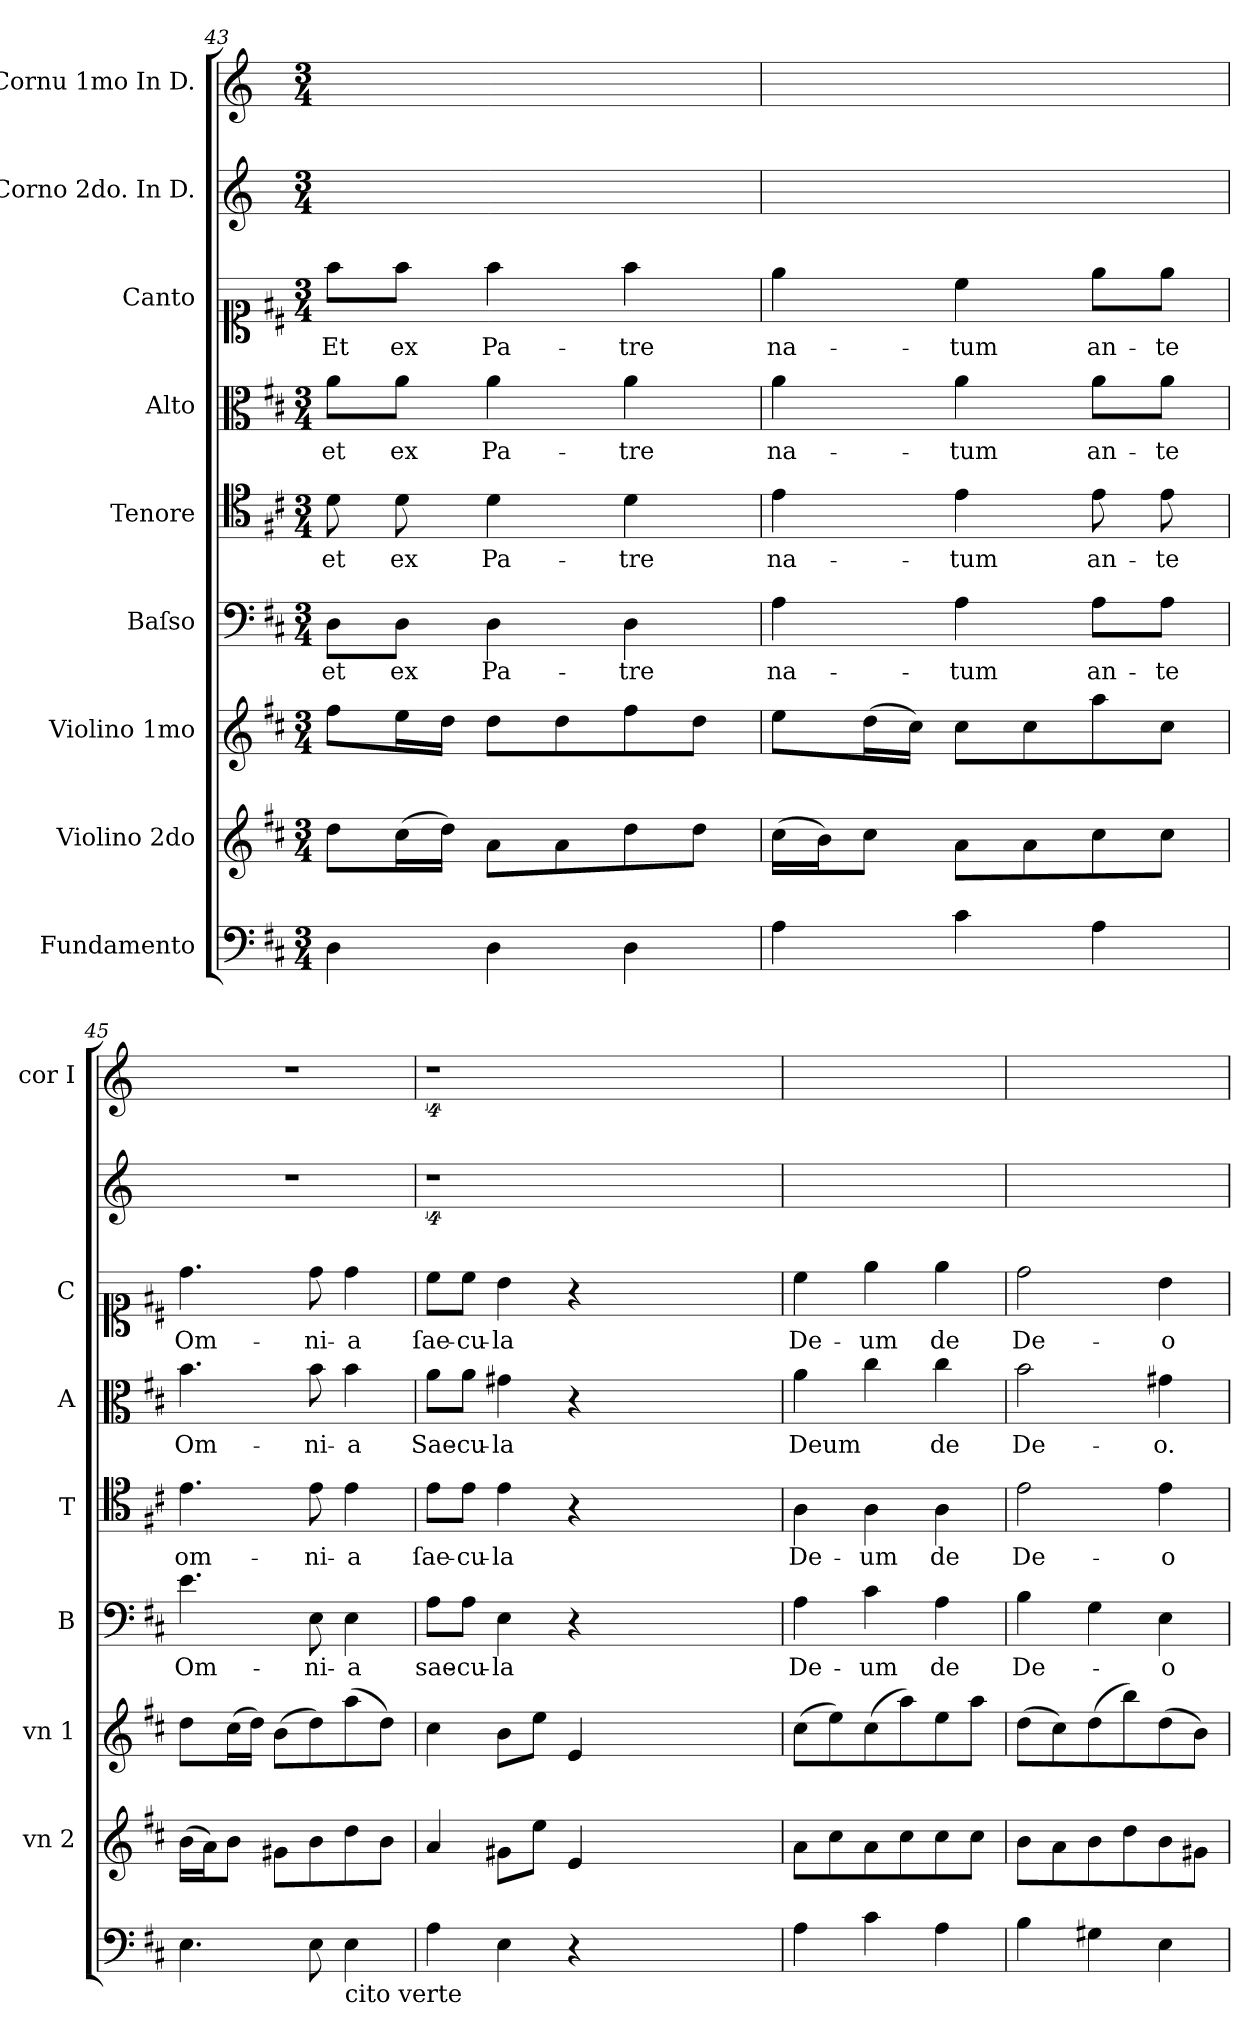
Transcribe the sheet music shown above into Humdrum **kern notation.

**kern	**kern	**kern	**kern	**text	**kern	**text	**kern	**text	**kern	**text	**kern	**kern
*part9	*part8	*part7	*part6	*part6	*part5	*part5	*part4	*part4	*part3	*part3	*part2	*part1
*staff9	*staff8	*staff7	*staff6	*staff6	*staff5	*staff5	*staff4	*staff4	*staff3	*staff3	*staff2	*staff1
*I"Fundamento	*I"Violino 2do	*I"Violino 1mo	*I"Baſso	*	*I"Tenore	*	*I"Alto	*	*I"Canto	*	*I"Corno 2do. In D.	*I"Cornu 1mo In D.
*	*I'vn 2	*I'vn 1	*I'B	*	*I'T	*	*I'A	*	*I'C	*	*	*I'cor I
*clefF4	*clefG2	*clefG2	*clefF4	*	*clefC4	*	*clefC3	*	*clefC1	*	*clefG2	*clefG2
*	*	*	*	*	*	*	*	*	*	*	*ITrd6c10	*ITrd6c10
*k[f#c#]	*k[f#c#]	*k[f#c#]	*k[f#c#]	*	*k[f#c#]	*	*k[f#c#]	*	*k[f#c#]	*	*k[f#c#]	*k[f#c#]
*M3/4	*M3/4	*M3/4	*M3/4	*	*M3/4	*	*M3/4	*	*M3/4	*	*M3/4	*M3/4
=43	=43	=43	=43	=43	=43	=43	=43	=43	=43	=43	=43	=43
4D\	8dd\L	8ff#\L	8D\L	et	8d\	et	8a\L	et	8ff#\L	Et	2.ryy	2.ryy
.	(16cc#\L	16ee\L	8D\J	ex	8d\	ex	8a\J	ex	8ff#\J	ex	.	.
.	16dd\JJ)	16dd\JJ	.	.	.	.	.	.	.	.	.	.
4D\	8a\L	8dd\L	4D\	Pa-	4d\	Pa-	4a\	Pa-	4ff#\	Pa-	.	.
.	8a\	8dd\	.	.	.	.	.	.	.	.	.	.
4D\	8dd\	8ff#\	4D\	-tre	4d\	-tre	4a\	-tre	4ff#\	-tre	.	.
.	8dd\J	8dd\J	.	.	.	.	.	.	.	.	.	.
=44	=44	=44	=44	=44	=44	=44	=44	=44	=44	=44	=44	=44
4A\	(16cc#\LL	8ee\L	4A\	na-	4e\	na-	4a\	na-	4ee\	na-	2.ryy	2.ryy
.	16b\J)	.	.	.	.	.	.	.	.	.	.	.
.	8cc#\J	(16dd\L	.	.	.	.	.	.	.	.	.	.
.	.	16cc#\JJ)	.	.	.	.	.	.	.	.	.	.
4c#\	8a\L	8cc#\L	4A\	-tum	4e\	-tum	4a\	-tum	4cc#\	-tum	.	.
.	8a\	8cc#\	.	.	.	.	.	.	.	.	.	.
4A\	8cc#\	8aa\	8A\L	an-	8e\	an-	8a\L	an-	8ee\L	an-	.	.
.	8cc#\J	8cc#\J	8A\J	-te	8e\	-te	8a\J	-te	8ee\J	-te	.	.
=45	=45	=45	=45	=45	=45	=45	=45	=45	=45	=45	=45	=45
4.E\	(16b\LL	8dd\L	4.e\	Om-	4.e\	om-	4.b\	Om-	4.dd\	Om-	2.r	2.r
.	16a\J)	.	.	.	.	.	.	.	.	.	.	.
.	8b\J	(16cc#\L	.	.	.	.	.	.	.	.	.	.
.	.	16dd\JJ)	.	.	.	.	.	.	.	.	.	.
.	8g#X\L	(8b\L	.	.	.	.	.	.	.	.	.	.
8E\	8b\	8dd\)	8E\	-ni-	8e\	-ni-	8b\	-ni-	8dd\	-ni-	.	.
!LO:TX:b:t=cito verte	!	!	!	!	!	!	!	!	!	!	!	!
4E\	8dd\	(8aa\	4E\	-a	4e\	-a	4b\	-a	4dd\	-a	.	.
.	8b\J	8dd\J)	.	.	.	.	.	.	.	.	.	.
=46	=46	=46	=46	=46	=46	=46	=46	=46	=46	=46	=46	=46
4A\	4a/	4cc#\	8A\L	sae-	8e\L	ſae-	8a\L	Sae-	8cc#\L	ſae-	4%9r	4%9r
.	.	.	8A\J	-cu-	8e\J	-cu-	8a\J	-cu-	8cc#\J	-cu-	.	.
4E\	8g#X\L	8b\L	4E\	-la	4e\	-la	4g#X\	-la	4b\	-la	.	.
.	8ee\J	8ee\J	.	.	.	.	.	.	.	.	.	.
4r	4e/	4e/	4r	.	4r	.	4r	.	4r	.	.	.
1.ryy	1.ryy	1.ryy	1.ryy	.	1.ryy	.	1.ryy	.	1.ryy	.	.	.
=47	=47	=47	=47	=47	=47	=47	=47	=47	=47	=47	=47	=47
4A\	8a\L	(8cc#\L	4A\	De-	4A\	De-	4a\	Deum	4cc#\	De-	2.ryy	2.ryy
.	8cc#\	8ee\)	.	.	.	.	.	.	.	.	.	.
4c#\	8a\	(8cc#\	4c#\	-um	4A\	-um	4cc#\	.	4ee\	-um	.	.
.	8cc#\	8aa\)	.	.	.	.	.	.	.	.	.	.
4A\	8cc#\	8ee\	4A\	de	4A\	de	4cc#\	de	4ee\	de	.	.
.	8cc#\J	8aa\J	.	.	.	.	.	.	.	.	.	.
=48	=48	=48	=48	=48	=48	=48	=48	=48	=48	=48	=48	=48
4B\	8b\L	(8dd\L	4B\	De-	2e\	De-	2b\	De-	2dd\	De-	2.ryy	2.ryy
.	8a\	8cc#\)	.	.	.	.	.	.	.	.	.	.
4G#X\	8b\	(8dd\	4G\	.	.	.	.	.	.	.	.	.
.	8dd\	8bb\)	.	.	.	.	.	.	.	.	.	.
4E\	8b\	(8dd\	4E\	-o	4e\	-o	4g#X\	-o.	4b\	-o	.	.
.	8g#X\J	8b\J)	.	.	.	.	.	.	.	.	.	.
=	=	=	=	=	=	=	=	=	=	=	=	=
*-	*-	*-	*-	*-	*-	*-	*-	*-	*-	*-	*-	*-
